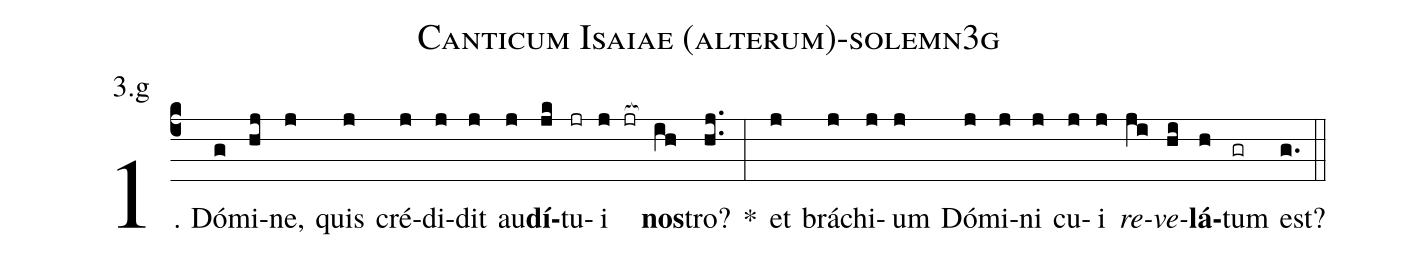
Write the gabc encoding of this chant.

name: Canticum Isaiae (alterum)-solemn3g;
annotation: 3.g;
%%
(c4)1. Dó(g)mi(hj)ne,(j) quis(j) cré(j)di(j)dit(j) au(j)<b>dí</b>(jk)tu(jr)i(j jr[ocb:1{]) <b>nos</b>(ih[ocb:0}])tro?(hj..) *(:) et(j) brá(j)chi(j)um(j) Dó(j)mi(j)ni(j) cu(j)i(j) <i>re</i>(ji)<i>ve</i>(hi)<b>lá</b>(h)tum(gr) est?(g.) (::)
